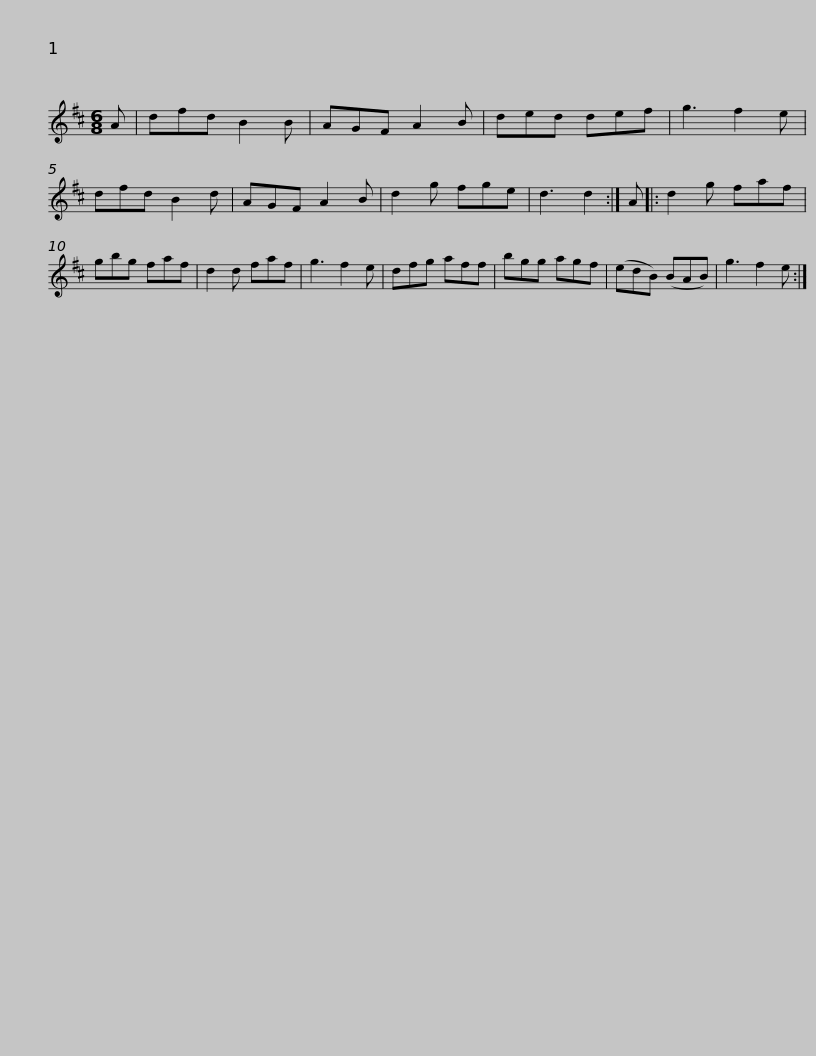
X:1
L:1/8
M:6/8
I:linebreak $
K:D
V:1 treble
V:1
 A | dfd B2 B | AGF A2 B | ded def | g3 f2 e | %5
 dfd B2 d | AGF A2 B | d2 g fge | d3 d2 :| A |:$ %10
 d2 g faf | gbg faf | d2 d faf | g3 f2 e | dfg aff | %15
 bgg agf | (edB) (BAB) | g3 f2 e :| %18
